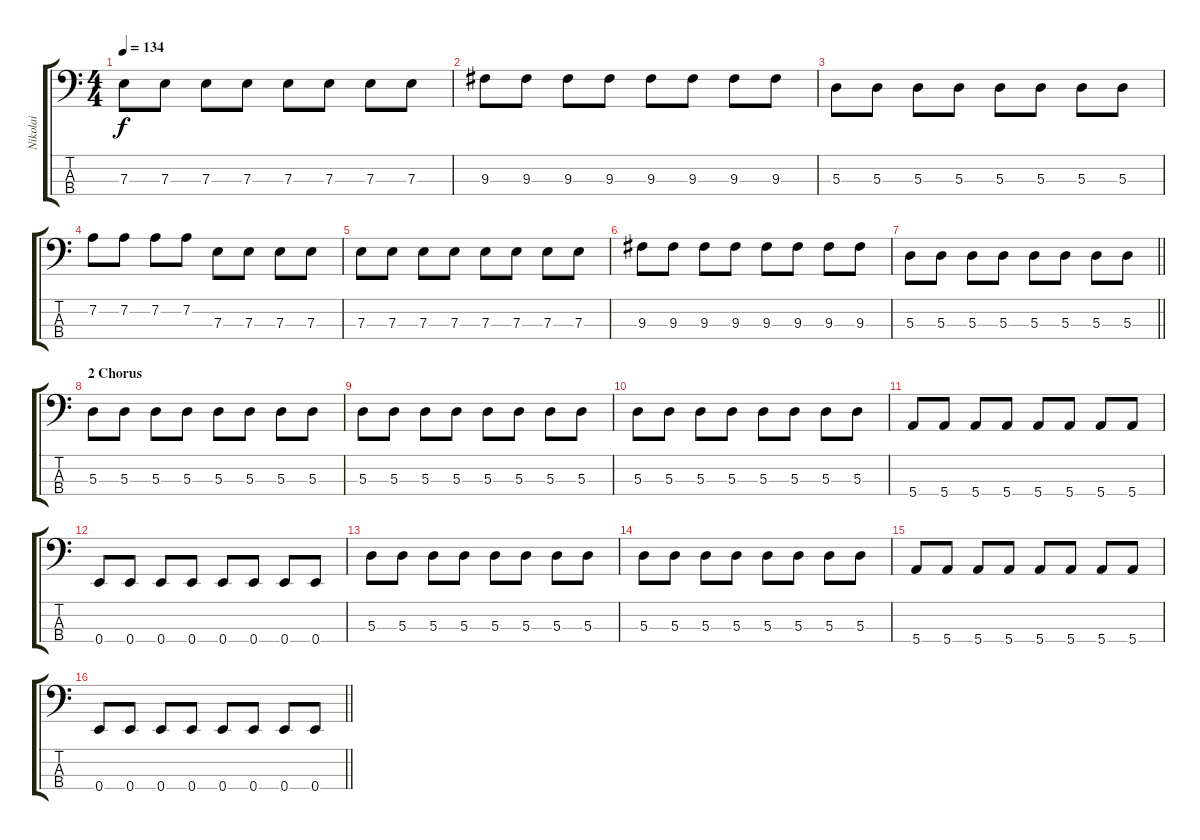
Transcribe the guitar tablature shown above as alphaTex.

\track ("Nikolai" "Nikolai") {instrument electricbasspick}
\staff {score tabs}
\tuning (G2 D2 A1 E1) {hide}
\ts (4 4)
\tempo 134
\clef f4
\ks c
7.3.8{dy f} 7.3.8 7.3.8 7.3.8 7.3.8 7.3.8 7.3.8 7.3.8 |
9.3.8 9.3.8 9.3.8 9.3.8 9.3.8 9.3.8 9.3.8 9.3.8 |
5.3.8 5.3.8 5.3.8 5.3.8 5.3.8 5.3.8 5.3.8 5.3.8 |
7.2.8 7.2.8 7.2.8 7.2.8 7.3.8 7.3.8 7.3.8 7.3.8 |
7.3.8 7.3.8 7.3.8 7.3.8 7.3.8 7.3.8 7.3.8 7.3.8 |
9.3.8 9.3.8 9.3.8 9.3.8 9.3.8 9.3.8 9.3.8 9.3.8 |
\barLineRight lightlight
5.3.8 5.3.8 5.3.8 5.3.8 5.3.8 5.3.8 5.3.8 5.3.8 |
\section ("" "2 Chorus")
5.3.8 5.3.8 5.3.8 5.3.8 5.3.8 5.3.8 5.3.8 5.3.8 |
5.3.8 5.3.8 5.3.8 5.3.8 5.3.8 5.3.8 5.3.8 5.3.8 |
5.3.8 5.3.8 5.3.8 5.3.8 5.3.8 5.3.8 5.3.8 5.3.8 |
5.4.8 5.4.8 5.4.8 5.4.8 5.4.8 5.4.8 5.4.8 5.4.8 |
0.4.8 0.4.8 0.4.8 0.4.8 0.4.8 0.4.8 0.4.8 0.4.8 |
5.3.8 5.3.8 5.3.8 5.3.8 5.3.8 5.3.8 5.3.8 5.3.8 |
5.3.8 5.3.8 5.3.8 5.3.8 5.3.8 5.3.8 5.3.8 5.3.8 |
5.4.8 5.4.8 5.4.8 5.4.8 5.4.8 5.4.8 5.4.8 5.4.8 |
\barLineRight lightlight
0.4.8 0.4.8 0.4.8 0.4.8 0.4.8 0.4.8 0.4.8 0.4.8
